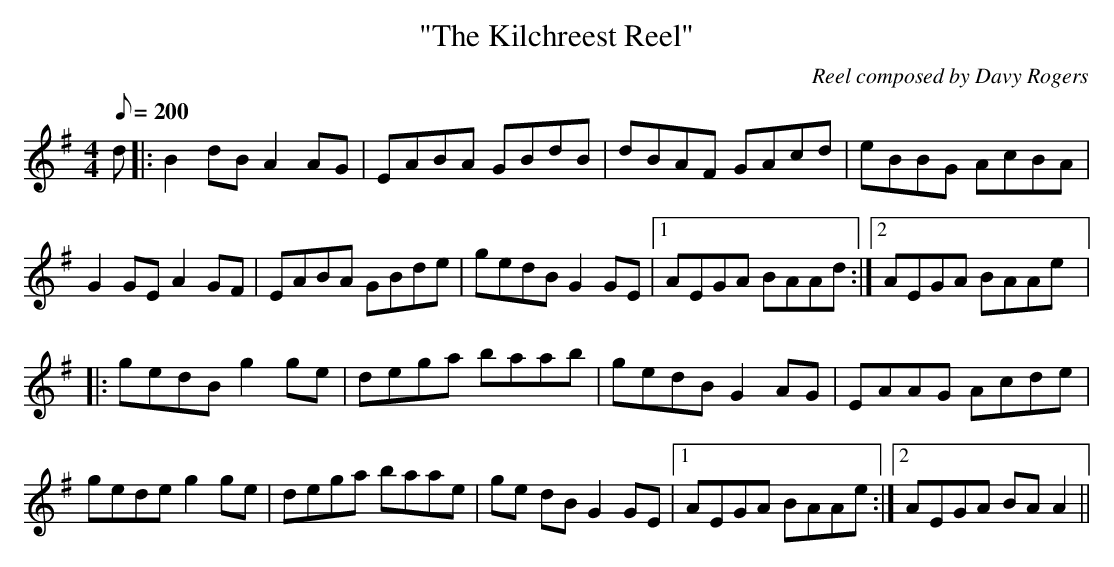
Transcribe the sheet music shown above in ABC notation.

X:1
T:"The Kilchreest Reel"
C:Reel composed by Davy Rogers
L:1/8
Q:200
M:4/4
K:G
1d |: B2 dB A2 AG | EABA GBdB | dBAF GAcd | eBBG AcBA |
G2GE A2 GF | EABA GBde | gedB G2 GE |1 AEGA BAAd :|2 AEGA BAAe |:
gedB g2 ge | dega baab | gedB G2 AG | EAAG Acde |
gede g2 ge | dega baae | ge dB G2 GE |1 AEGA BAAe :|2 AEGA BA A2 ||
